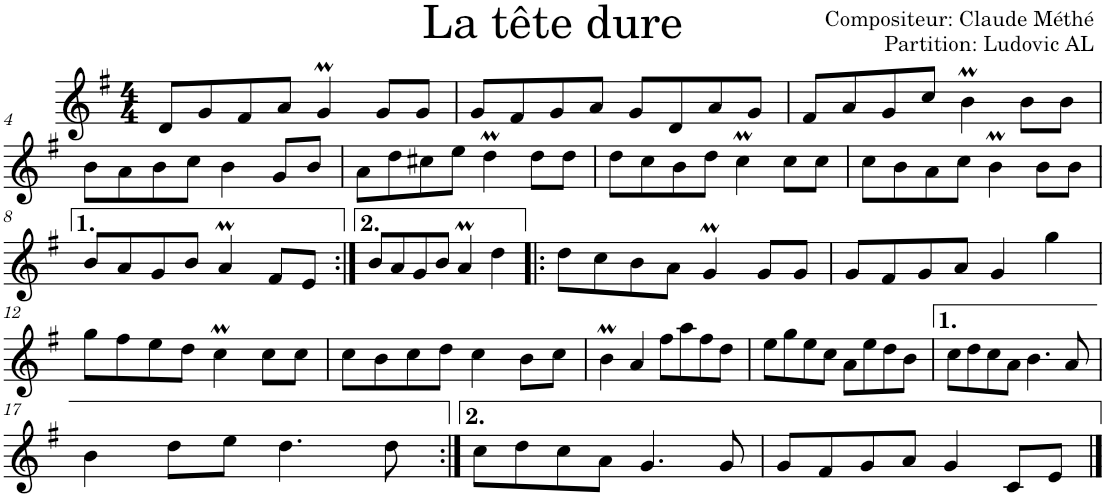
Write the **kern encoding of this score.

**kern
*part1
*staff1
*I"Violon
*I'Vln.
*clefG2
*k[f#]
*M4/4
=1
8d/L
8g/
8f#/
8a/J
4gM/
8g/L
8g/J
=2
8g/L
8f#/
8g/
8a/J
8g/L
8d/
8a/
8g/J
=3
8f#/L
8a/
8g/
8cc/J
4bm\
8b\L
8b\J
!!LO:LB:g=z
=4
8b\L
8a\
8b\
8cc\J
4b\
8g/L
8b/J
=5
8a\L
8dd\
8cc#X\
8ee\J
4ddM\
8dd\L
8dd\J
=6
8dd\L
8cc\
8b\
8dd\J
4ccM\
8cc\L
8cc\J
=7
8cc\L
8b\
8a\
8cc\J
4bm\
8b\L
8b\J
!!LO:LB:g=z
=8
8b/L
8a/
8g/
8b/J
4aM/
8f#/L
8e/J
=9:|!
8b/L
8a/
8g/
8b/J
4aM/
4dd\
=10!|:
8dd\L
8cc\
8b\
8a\J
4gM/
8g/L
8g/J
=11
8g/L
8f#/
8g/
8a/J
4g/
4gg\
!!LO:LB:g=z
=12
8gg\L
8ff#\
8ee\
8dd\J
4ccM\
8cc\L
8cc\J
=13
8cc\L
8b\
8cc\
8dd\J
4cc\
8b\L
8cc\J
=14
4bm\
4a/
8ff#\L
8aa\
8ff#\
8dd\J
=15
8ee\L
8gg\
8ee\
8cc\J
8a\L
8ee\
8dd\
8b\J
=16
8cc\L
8dd\
8cc\
8a\J
4.b\
8a/
!!LO:LB:g=z
=17
4b\
8dd\L
8ee\J
4.dd\
8dd\
=18:|!
8cc\L
8dd\
8cc\
8a\J
4.g/
8g/
=19
8g/L
8f#/
8g/
8a/J
4g/
8c/L
8e/J
==
*-
